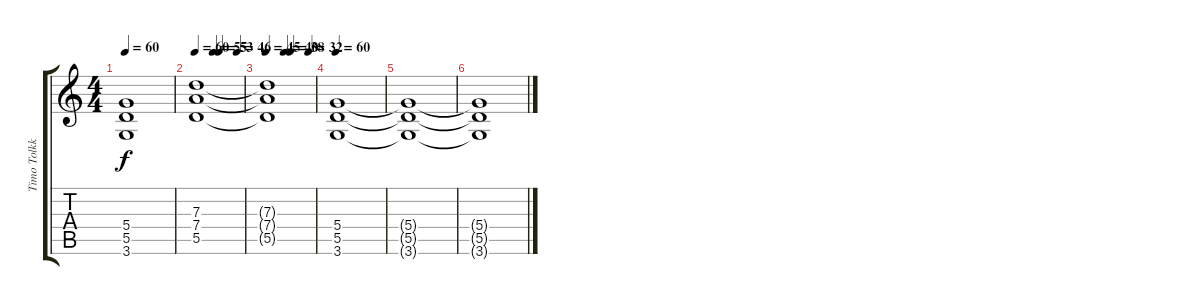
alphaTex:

\track ("Timo Tolkki (Guitar 2 Rythm)" "Timo Tolkk") {instrument overdrivenguitar}
\staff {score tabs}
\tuning (E4 B3 G3 D3 A2 E2) {hide}
\ts (4 4)
\tempo 60
\clef g2
\ks c
(5.4 5.5 3.6).1{dy f} |
\tempo 60
\tempo (55 0.375)
\tempo (53 0.5)
\tempo (46 0.875)
(7.3 7.4 5.5).1 |
\tempo 45
\tempo (40 0.375)
\tempo (38 0.5)
\tempo (32 0.875)
(7.3{t} 7.4{t} 5.5{t}).1 |
\tempo 60
(5.4 5.5 3.6).1 |
(5.4{t} 5.5{t} 3.6{t}).1 |
(5.4{t} 5.5{t} 3.6{t}).1
